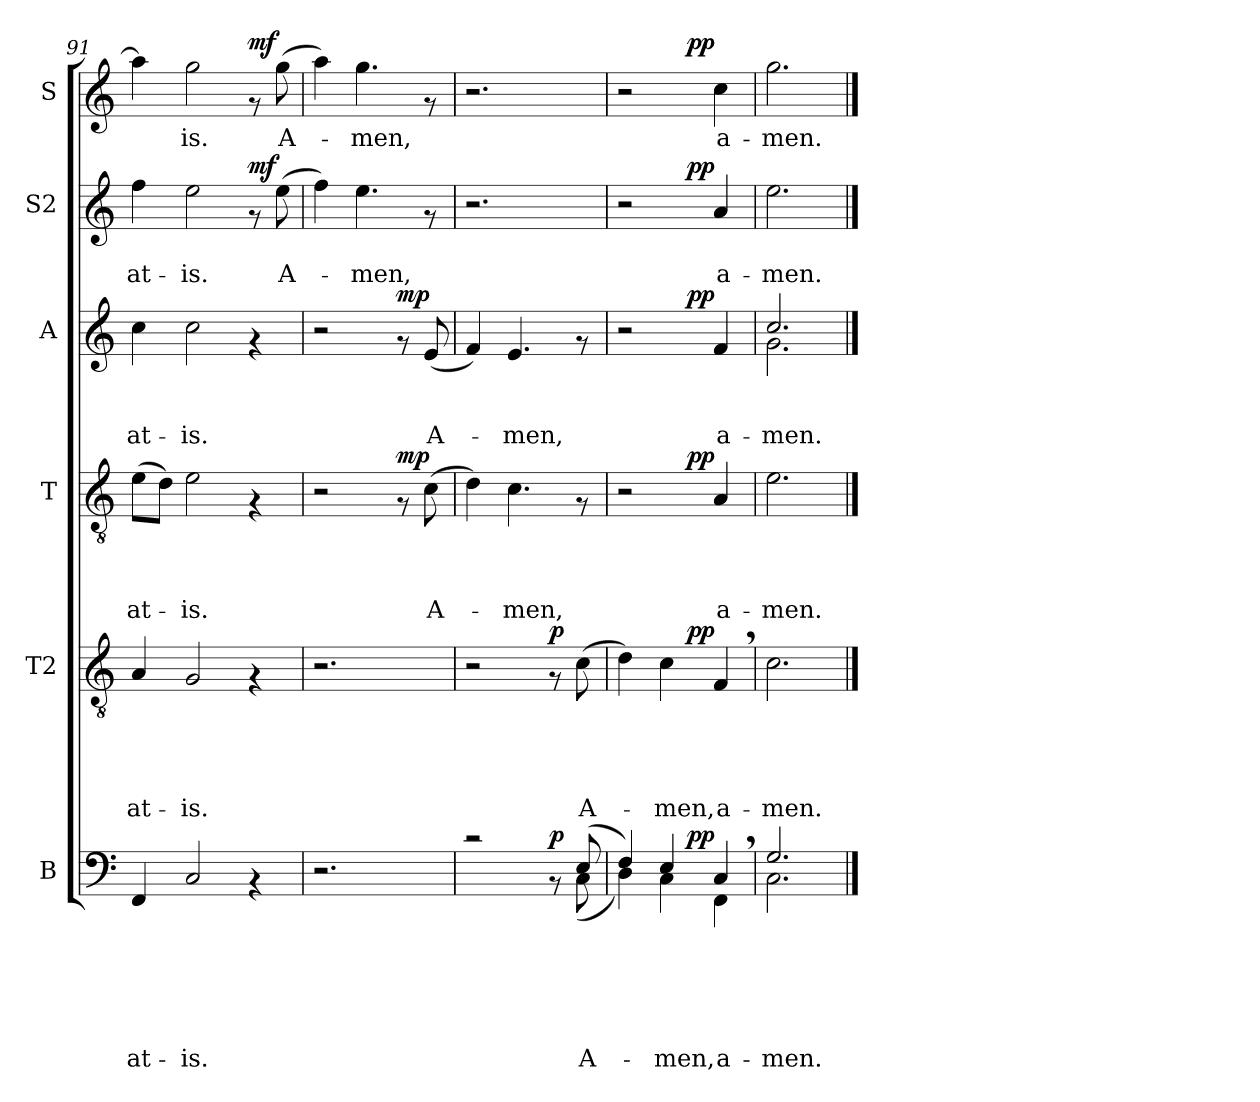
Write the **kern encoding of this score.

**kern	**text	**text	**text	**text	**text	**text	**dynam	**kern	**text	**text	**text	**text	**text	**dynam	**kern	**text	**text	**text	**text	**dynam	**kern	**text	**text	**text	**dynam	**kern	**text	**text	**dynam	**kern	**text	**dynam
*part6	*part6	*part6	*part6	*part6	*part6	*part6	*part6	*part5	*part5	*part5	*part5	*part5	*part5	*part5	*part4	*part4	*part4	*part4	*part4	*part4	*part3	*part3	*part3	*part3	*part3	*part2	*part2	*part2	*part2	*part1	*part1	*part1
*staff6	*staff6	*staff6	*staff6	*staff6	*staff6	*staff6	*staff6	*staff5	*staff5	*staff5	*staff5	*staff5	*staff5	*staff5	*staff4	*staff4	*staff4	*staff4	*staff4	*staff4	*staff3	*staff3	*staff3	*staff3	*staff3	*staff2	*staff2	*staff2	*staff2	*staff1	*staff1	*staff1
*I"B	*	*	*	*	*	*	*	*I"T2	*	*	*	*	*	*	*I"T	*	*	*	*	*	*I"A	*	*	*	*	*I"S2	*	*	*	*I"S	*	*
*I'B	*	*	*	*	*	*	*	*	*	*	*	*	*	*	*I'T	*	*	*	*	*	*I'A	*	*	*	*	*I'S2	*	*	*	*I'S1	*	*
*clefF4	*	*	*	*	*	*	*	*clefGv2	*	*	*	*	*	*	*clefGv2	*	*	*	*	*	*clefG2	*	*	*	*	*clefG2	*	*	*	*clefG2	*	*
*k[]	*	*	*	*	*	*	*	*k[]	*	*	*	*	*	*	*k[]	*	*	*	*	*	*k[]	*	*	*	*	*k[]	*	*	*	*k[]	*	*
*C:	*	*	*	*	*	*	*	*C:	*	*	*	*	*	*	*C:	*	*	*	*	*	*C:	*	*	*	*	*C:	*	*	*	*C:	*	*
=91	=91	=91	=91	=91	=91	=91	=91	=91	=91	=91	=91	=91	=91	=91	=91	=91	=91	=91	=91	=91	=91	=91	=91	=91	=91	=91	=91	=91	=91	=91	=91	=91
!	!	!	!	!	!	!LO:LY:b	!	!	!	!	!	!	!LO:LY:b	!	!	!	!	!	!LO:LY:b	!	!	!	!	!LO:LY:b	!	!	!	!LO:LY:b	!	!	!	!
4FF/	.	.	.	.	.	-at-	.	4A/	.	.	.	.	-at-	.	(>8e\L	.	.	.	-at-	.	4cc\	.	.	-at-	.	4ff\	.	-at-	.	4aa\]	.	.
.	.	.	.	.	.	.	.	.	.	.	.	.	.	.	8d\J)	.	.	.	.	.	.	.	.	.	.	.	.	.	.	.	.	.
!	!	!	!	!	!	!LO:LY:b	!	!	!	!	!	!	!LO:LY:b	!	!	!	!	!	!LO:LY:b	!	!	!	!	!LO:LY:b	!	!	!	!LO:LY:b	!	!	!LO:LY:b	!
2C/	.	.	.	.	.	-is.	.	2G/	.	.	.	.	-is.	.	2e\	.	.	.	-is.	.	2cc\	.	.	-is.	.	2ee\	.	-is.	.	2gg\	-is.	.
!	!	!	!	!	!	!	!	!	!	!	!	!	!	!	!	!	!	!	!	!	!	!	!	!	!	!	!	!	!LO:DY:a	!	!	!LO:DY:a
4rAA	.	.	.	.	.	.	.	4rF	.	.	.	.	.	.	4rF	.	.	.	.	.	4rf	.	.	.	.	8rf	.	.	mf	8rf	.	mf
!	!	!	!	!	!	!	!	!	!	!	!	!	!	!	!	!	!	!	!	!	!	!	!	!	!	!	!	!LO:LY:b	!	!	!LO:LY:b	!
.	.	.	.	.	.	.	.	.	.	.	.	.	.	.	.	.	.	.	.	.	.	.	.	.	.	(>8ee\	.	A-	.	(>8gg\	A-	.
=92	=92	=92	=92	=92	=92	=92	=92	=92	=92	=92	=92	=92	=92	=92	=92	=92	=92	=92	=92	=92	=92	=92	=92	=92	=92	=92	=92	=92	=92	=92	=92	=92
2.r	.	.	.	.	.	.	.	2.r	.	.	.	.	.	.	2r	.	.	.	.	.	2r	.	.	.	.	4ff\)	.	.	.	4aa\)	.	.
!	!	!	!	!	!	!	!	!	!	!	!	!	!	!	!	!	!	!	!	!	!	!	!	!	!	!	!	!LO:LY:b	!	!	!LO:LY:b	!
.	.	.	.	.	.	.	.	.	.	.	.	.	.	.	.	.	.	.	.	.	.	.	.	.	.	4.ee\	.	-men,	.	4.gg\	-men,	.
!	!	!	!	!	!	!	!	!	!	!	!	!	!	!	!	!	!	!	!	!LO:DY:a	!	!	!	!	!LO:DY:a	!	!	!	!	!	!	!
.	.	.	.	.	.	.	.	.	.	.	.	.	.	.	8rF	.	.	.	.	mp	8rf	.	.	.	mp	.	.	.	.	.	.	.
!	!	!	!	!	!	!	!	!	!	!	!	!	!	!	!	!	!	!	!LO:LY:b	!	!	!	!	!LO:LY:b	!	!	!	!	!	!	!	!
.	.	.	.	.	.	.	.	.	.	.	.	.	.	.	(>8c\	.	.	.	A-	.	(<8e/	.	.	A-	.	8rf	.	.	.	8rf	.	.
=93	=93	=93	=93	=93	=93	=93	=93	=93	=93	=93	=93	=93	=93	=93	=93	=93	=93	=93	=93	=93	=93	=93	=93	=93	=93	=93	=93	=93	=93	=93	=93	=93
*^	*	*	*	*	*	*	*	*	*	*	*	*	*	*	*	*	*	*	*	*	*	*	*	*	*	*	*	*	*	*	*	*
2rc	2ryy	.	.	.	.	.	.	.	2r	.	.	.	.	.	.	4d\)	.	.	.	.	.	4f/)	.	.	.	.	2.r	.	.	.	2.r	.	.
!	!	!	!	!	!	!	!	!	!	!	!	!	!	!	!	!	!	!	!	!LO:LY:b	!	!	!	!	!LO:LY:b	!	!	!	!	!	!	!	!
.	.	.	.	.	.	.	.	.	.	.	.	.	.	.	.	4.c\	.	.	.	-men,	.	4.e/	.	.	-men,	.	.	.	.	.	.	.	.
!	!	!	!	!	!	!	!	!LO:DY:a	!	!	!	!	!	!	!LO:DY:a	!	!	!	!	!	!	!	!	!	!	!	!	!	!	!	!	!	!
8rAA	8ryy	.	.	.	.	.	.	p	8rF	.	.	.	.	.	p	.	.	.	.	.	.	.	.	.	.	.	.	.	.	.	.	.	.
!	!	!	!	!	!	!	!LO:LY:b	!	!	!	!	!	!	!LO:LY:b	!	!	!	!	!	!	!	!	!	!	!	!	!	!	!	!	!	!	!
(8E/	(<8C\	.	.	.	.	.	A-	.	(>8c\	.	.	.	.	A-	.	8rF	.	.	.	.	.	8rf	.	.	.	.	.	.	.	.	.	.	.
=94	=94	=94	=94	=94	=94	=94	=94	=94	=94	=94	=94	=94	=94	=94	=94	=94	=94	=94	=94	=94	=94	=94	=94	=94	=94	=94	=94	=94	=94	=94	=94	=94	=94
*	*^	*	*	*	*	*	*	*	*^	*	*	*	*	*	*	*^	*	*	*	*	*	*^	*	*	*	*	*^	*	*	*	*^	*	*
4F/)	4D\)	4.ryy	.	.	.	.	.	.	.	4d\)	4.ryy	.	.	.	.	.	.	2r	4.ryy	.	.	.	.	.	2r	4.ryy	.	.	.	.	2r	4.ryy	.	.	.	2r	4.ryy	.	.
!	!	!	!	!	!	!	!	!LO:LY:b	!	!	!	!	!	!	!	!LO:LY:b	!	!	!	!	!	!	!	!	!	!	!	!	!	!	!	!	!	!	!	!	!	!	!
4E/	4C\	.	.	.	.	.	.	-men,	.	4c\	.	.	.	.	.	-men,	.	.	.	.	.	.	.	.	.	.	.	.	.	.	.	.	.	.	.	.	.	.	.
!	!	!	!	!	!	!	!	!	!LO:DY:a	!	!	!	!	!	!	!	!LO:DY:a	!	!	!	!	!	!	!LO:DY:a	!	!	!	!	!	!LO:DY:a	!	!	!	!	!LO:DY:a	!	!	!	!LO:DY:a
.	.	4.ryy	.	.	.	.	.	.	pp	.	4.ryy	.	.	.	.	.	pp	.	4.ryy	.	.	.	.	pp	.	4.ryy	.	.	.	pp	.	4.ryy	.	.	pp	.	4.ryy	.	pp
!	!	!	!	!	!	!	!	!LO:LY:b	!	!	!	!	!	!	!	!LO:LY:b	!	!	!	!	!	!	!LO:LY:b	!	!	!	!	!	!LO:LY:b	!	!	!	!	!LO:LY:b	!	!	!	!LO:LY:b	!
4C,>/	4FF\	.	.	.	.	.	.	a-	.	4F,>/	.	.	.	.	.	a-	.	4A/	.	.	.	.	a-	.	4f/	.	.	.	a-	.	4a/	.	.	a-	.	4cc\	.	a-	.
=95	=95	=95	=95	=95	=95	=95	=95	=95	=95	=95	=95	=95	=95	=95	=95	=95	=95	=95	=95	=95	=95	=95	=95	=95	=95	=95	=95	=95	=95	=95	=95	=95	=95	=95	=95	=95	=95	=95	=95
!	!	!	!	!	!	!	!	!LO:LY:b	!	!	!	!	!	!	!	!LO:LY:b	!	!	!	!	!	!	!LO:LY:b	!	!	!	!	!	!LO:LY:b	!	!	!	!	!LO:LY:b	!	!	!	!LO:LY:b	!
*	*v	*v	*	*	*	*	*	*	*	*	*	*	*	*	*	*	*	*v	*v	*	*	*	*	*	*	*	*	*	*	*	*v	*v	*	*	*	*v	*v	*	*
*	*	*	*	*	*	*	*	*	*v	*v	*	*	*	*	*	*	*	*	*	*	*	*	*	*	*	*	*	*	*	*	*	*	*	*	*
2.G/	2.C\	.	.	.	.	.	-men.	.	2.c\	.	.	.	.	-men.	.	2.e\	.	.	.	-men.	.	2.cc/	2.g\	.	.	-men.	.	2.ee\	.	-men.	.	2.gg\	-men.	.
*v	*v	*	*	*	*	*	*	*	*	*	*	*	*	*	*	*	*	*	*	*	*	*v	*v	*	*	*	*	*	*	*	*	*	*	*
==	==	==	==	==	==	==	==	==	==	==	==	==	==	==	==	==	==	==	==	==	==	==	==	==	==	==	==	==	==	==	==	==
*-	*-	*-	*-	*-	*-	*-	*-	*-	*-	*-	*-	*-	*-	*-	*-	*-	*-	*-	*-	*-	*-	*-	*-	*-	*-	*-	*-	*-	*-	*-	*-	*-
